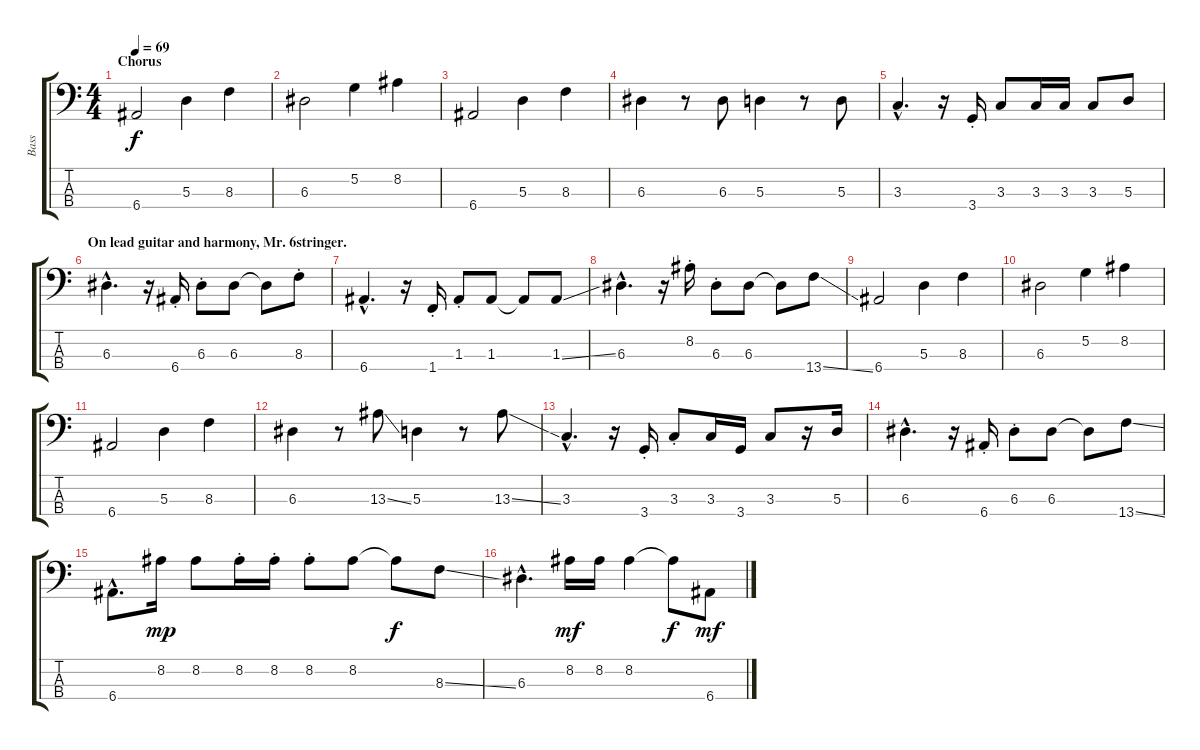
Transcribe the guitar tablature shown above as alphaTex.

\track ("Bass" "Bass") {instrument fretlessbass}
\staff {score tabs}
\tuning (G2 D2 A1 E1) {hide}
\ts (4 4)
\section ("" "Chorus")
\tempo 69
\clef f4
\ks c
6.4.2{dy f} 5.3.4 8.3.4 |
6.3.2 5.2.4 8.2.4 |
6.4.2 5.3.4 8.3.4 |
6.3.4 r.8 6.3.8 5.3.4 r.8 5.3.8 |
3.3{hac}.4{d} r.16 3.4{st}.16 3.3.8 3.3.16 3.3.16 3.3.8 5.3.8 |
\section ("" "On lead guitar and harmony, Mr. 6stringer.")
6.3{hac}.4{d} r.16 6.4{st}.16 6.3{st}.8 6.3.8 6.3{t}.8 8.3{st}.8 |
6.4{hac}.4{d} r.16 1.4{st}.16 1.3{st}.8 1.3.8 1.3{t}.8 1.3{ss}.8 |
6.3{hac}.4{d} r.16 8.2{st}.16 6.3{st}.8 6.3.8 6.3{t}.8 13.4{ss}.8 |
6.4.2 5.3.4 8.3.4 |
6.3.2 5.2.4 8.2.4 |
6.4.2 5.3.4 8.3.4 |
6.3.4 r.8 13.3{ss}.8 5.3.4 r.8 13.3{ss}.8 |
3.3{hac}.4{d} r.16 3.4{st}.16 3.3{st}.8 3.3.16 3.4.16 3.3.8 r.16 5.3.16 |
6.3{hac}.4{d} r.16 6.4{st}.16 6.3{st}.8 6.3.8 6.3{t}.8 13.4{ss}.8 |
6.4{hac}.8{d} 8.2.16{dy mp} 8.2.8 8.2{st}.16 8.2{st}.16 8.2{st}.8 8.2.8 8.2{t}.8{dy f} 8.3{ss}.8 |
6.3{hac}.4{d} 8.2.16{dy mf} 8.2.16 8.2.4 8.2{t}.8{dy f} 6.4{ss}.8{dy mf}
